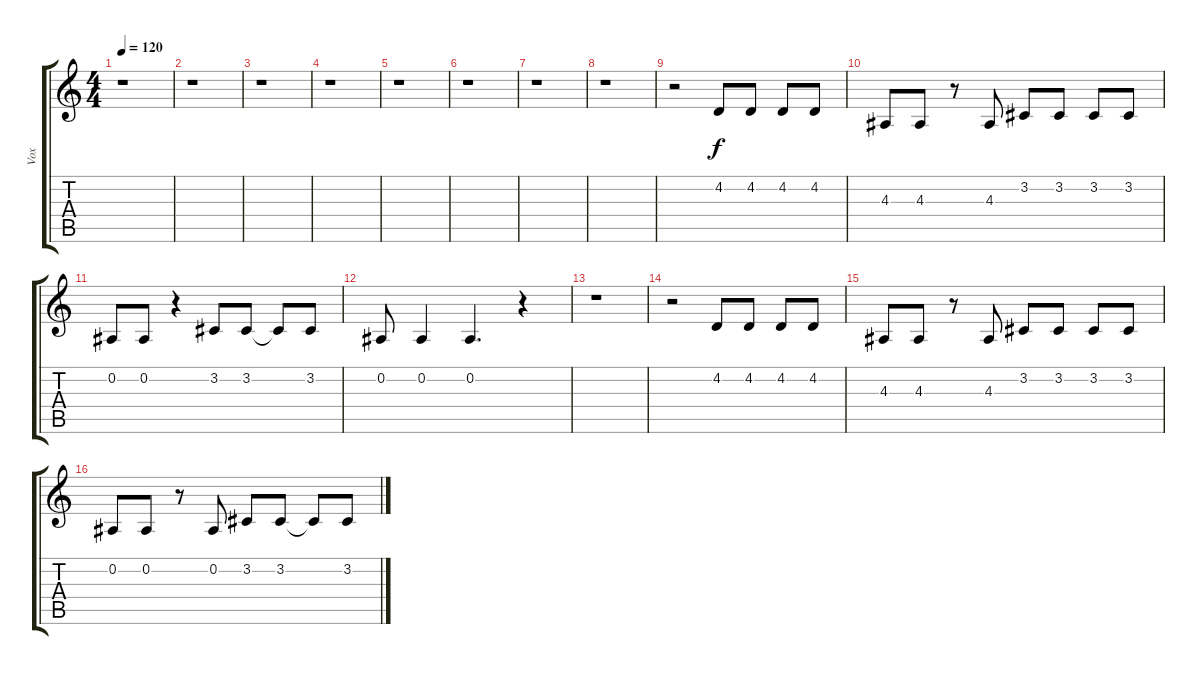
\track ("Vox" "Vox") {instrument reedorgan}
\staff {score tabs}
\tuning (Eb4 Bb3 Gb3 Db3 Ab2 Eb2) {hide}
\ts (4 4)
\tempo 120
\clef g2
\ks c
r.1{dy f instrument reedorgan} |
r.1 |
r.1 |
r.1 |
r.1 |
r.1 |
r.1 |
r.1 |
r.2 4.2.8 4.2.8 4.2.8 4.2.8 |
4.3.8 4.3.8 r.8 4.3.8 3.2.8 3.2.8 3.2.8 3.2.8 |
0.2.8 0.2.8 r.4 3.2.8 3.2.8 3.2{t}.8 3.2.8 |
0.2.8 0.2.4 0.2.4{d} r.4 |
r.1 |
r.2 4.2.8 4.2.8 4.2.8 4.2.8 |
4.3.8 4.3.8 r.8 4.3.8 3.2.8 3.2.8 3.2.8 3.2.8 |
0.2.8 0.2.8 r.8 0.2.8 3.2.8 3.2.8 3.2{t}.8 3.2.8
